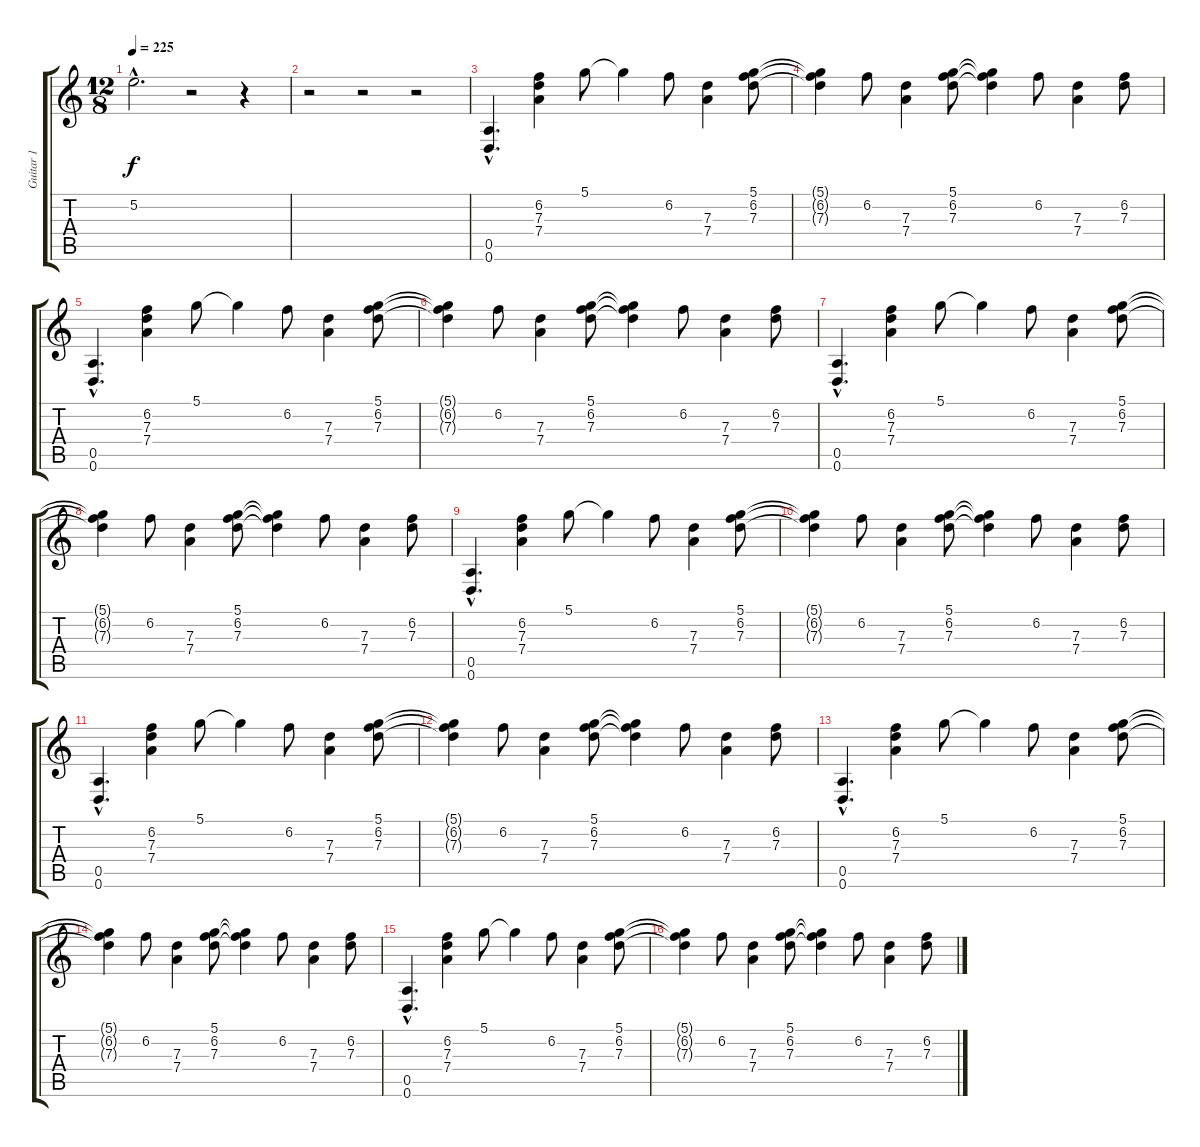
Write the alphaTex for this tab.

\track ("Guitar 1" "Guitar 1") {instrument electricguitarclean}
\staff {score tabs}
\tuning (D4 B3 G3 D3 A2 D2) {hide}
\ts (12 8)
\tempo 225
\clef g2
\ks c
5.2{hac}.2{d dy f} r.2 r.4 |
r.2 r.2 r.2 |
(0.5{hac} 0.6{hac}).4{d} (6.2 7.3 7.4).4 5.1.8 5.1{t}.4 6.2.8 (7.3 7.4).4 (5.1 6.2 7.3).8 |
(5.1{t} 6.2{t} 7.3{t}).4 6.2.8 (7.3 7.4).4 (5.1 6.2 7.3).8 (5.1{t} 6.2{t} 7.3{t}).4 6.2.8 (7.3 7.4).4 (6.2 7.3).8 |
(0.5{hac} 0.6{hac}).4{d} (6.2 7.3 7.4).4 5.1.8 5.1{t}.4 6.2.8 (7.3 7.4).4 (5.1 6.2 7.3).8 |
(5.1{t} 6.2{t} 7.3{t}).4 6.2.8 (7.3 7.4).4 (5.1 6.2 7.3).8 (5.1{t} 6.2{t} 7.3{t}).4 6.2.8 (7.3 7.4).4 (6.2 7.3).8 |
(0.5{hac} 0.6{hac}).4{d} (6.2 7.3 7.4).4 5.1.8 5.1{t}.4 6.2.8 (7.3 7.4).4 (5.1 6.2 7.3).8 |
(5.1{t} 6.2{t} 7.3{t}).4 6.2.8 (7.3 7.4).4 (5.1 6.2 7.3).8 (5.1{t} 6.2{t} 7.3{t}).4 6.2.8 (7.3 7.4).4 (6.2 7.3).8 |
(0.5{hac} 0.6{hac}).4{d} (6.2 7.3 7.4).4 5.1.8 5.1{t}.4 6.2.8 (7.3 7.4).4 (5.1 6.2 7.3).8 |
(5.1{t} 6.2{t} 7.3{t}).4 6.2.8 (7.3 7.4).4 (5.1 6.2 7.3).8 (5.1{t} 6.2{t} 7.3{t}).4 6.2.8 (7.3 7.4).4 (6.2 7.3).8 |
(0.5{hac} 0.6{hac}).4{d} (6.2 7.3 7.4).4 5.1.8 5.1{t}.4 6.2.8 (7.3 7.4).4 (5.1 6.2 7.3).8 |
(5.1{t} 6.2{t} 7.3{t}).4 6.2.8 (7.3 7.4).4 (5.1 6.2 7.3).8 (5.1{t} 6.2{t} 7.3{t}).4 6.2.8 (7.3 7.4).4 (6.2 7.3).8 |
(0.5{hac} 0.6{hac}).4{d} (6.2 7.3 7.4).4 5.1.8 5.1{t}.4 6.2.8 (7.3 7.4).4 (5.1 6.2 7.3).8 |
(5.1{t} 6.2{t} 7.3{t}).4 6.2.8 (7.3 7.4).4 (5.1 6.2 7.3).8 (5.1{t} 6.2{t} 7.3{t}).4 6.2.8 (7.3 7.4).4 (6.2 7.3).8 |
(0.5{hac} 0.6{hac}).4{d} (6.2 7.3 7.4).4 5.1.8 5.1{t}.4 6.2.8 (7.3 7.4).4 (5.1 6.2 7.3).8 |
(5.1{t} 6.2{t} 7.3{t}).4 6.2.8 (7.3 7.4).4 (5.1 6.2 7.3).8 (5.1{t} 6.2{t} 7.3{t}).4 6.2.8 (7.3 7.4).4 (6.2 7.3).8
